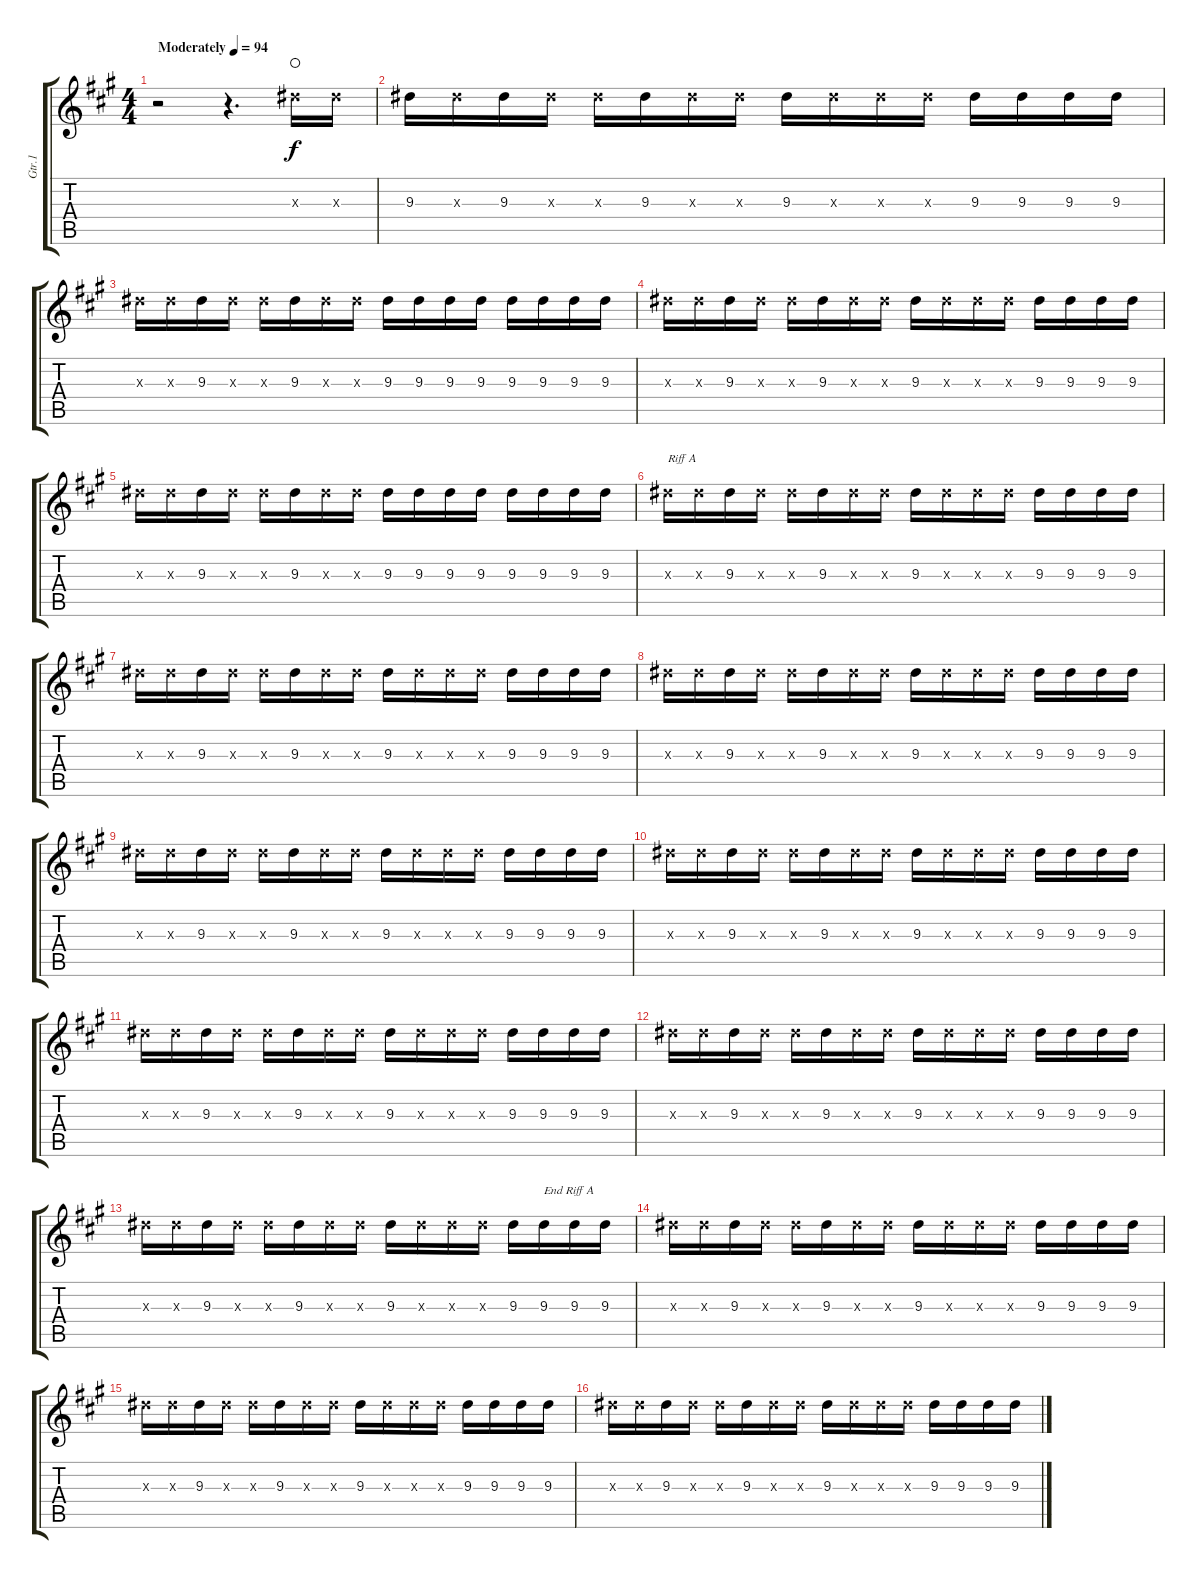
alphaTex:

\track ("Gtr.1" "Gtr.1") {instrument overdrivenguitar}
\staff {score tabs}
\tuning (Eb4 Bb3 Gb3 Db3 Ab2 Eb2) {hide}
\ts (4 4)
\tempo (94 "Moderately")
\clef g2
\ks a
r.2{dy f instrument overdrivenguitar} r.4{d} 9.3{x}.16{waho} 9.3{x}.16 |
9.3.16 9.3{x}.16 9.3.16 9.3{x}.16 9.3{x}.16 9.3.16 9.3{x}.16 9.3{x}.16 9.3.16 9.3{x}.16 9.3{x}.16 9.3{x}.16 9.3.16 9.3.16 9.3.16 9.3.16 |
9.3{x}.16 9.3{x}.16 9.3.16 9.3{x}.16 9.3{x}.16 9.3.16 9.3{x}.16 9.3{x}.16 9.3.16 9.3.16 9.3.16 9.3.16 9.3.16 9.3.16 9.3.16 9.3.16 |
9.3{x}.16 9.3{x}.16 9.3.16 9.3{x}.16 9.3{x}.16 9.3.16 9.3{x}.16 9.3{x}.16 9.3.16 9.3{x}.16 9.3{x}.16 9.3{x}.16 9.3.16 9.3.16 9.3.16 9.3.16 |
9.3{x}.16 9.3{x}.16 9.3.16 9.3{x}.16 9.3{x}.16 9.3.16 9.3{x}.16 9.3{x}.16 9.3.16 9.3.16 9.3.16 9.3.16 9.3.16 9.3.16 9.3.16 9.3.16 |
9.3{x}.16{txt "Riff A"} 9.3{x}.16 9.3.16 9.3{x}.16 9.3{x}.16 9.3.16 9.3{x}.16 9.3{x}.16 9.3.16 9.3{x}.16 9.3{x}.16 9.3{x}.16 9.3.16 9.3.16 9.3.16 9.3.16 |
9.3{x}.16 9.3{x}.16 9.3.16 9.3{x}.16 9.3{x}.16 9.3.16 9.3{x}.16 9.3{x}.16 9.3.16 9.3{x}.16 9.3{x}.16 9.3{x}.16 9.3.16 9.3.16 9.3.16 9.3.16 |
9.3{x}.16 9.3{x}.16 9.3.16 9.3{x}.16 9.3{x}.16 9.3.16 9.3{x}.16 9.3{x}.16 9.3.16 9.3{x}.16 9.3{x}.16 9.3{x}.16 9.3.16 9.3.16 9.3.16 9.3.16 |
9.3{x}.16 9.3{x}.16 9.3.16 9.3{x}.16 9.3{x}.16 9.3.16 9.3{x}.16 9.3{x}.16 9.3.16 9.3{x}.16 9.3{x}.16 9.3{x}.16 9.3.16 9.3.16 9.3.16 9.3.16 |
9.3{x}.16 9.3{x}.16 9.3.16 9.3{x}.16 9.3{x}.16 9.3.16 9.3{x}.16 9.3{x}.16 9.3.16 9.3{x}.16 9.3{x}.16 9.3{x}.16 9.3.16 9.3.16 9.3.16 9.3.16 |
9.3{x}.16 9.3{x}.16 9.3.16 9.3{x}.16 9.3{x}.16 9.3.16 9.3{x}.16 9.3{x}.16 9.3.16 9.3{x}.16 9.3{x}.16 9.3{x}.16 9.3.16 9.3.16 9.3.16 9.3.16 |
9.3{x}.16 9.3{x}.16 9.3.16 9.3{x}.16 9.3{x}.16 9.3.16 9.3{x}.16 9.3{x}.16 9.3.16 9.3{x}.16 9.3{x}.16 9.3{x}.16 9.3.16 9.3.16 9.3.16 9.3.16 |
9.3{x}.16 9.3{x}.16 9.3.16 9.3{x}.16 9.3{x}.16 9.3.16 9.3{x}.16 9.3{x}.16 9.3.16 9.3{x}.16 9.3{x}.16 9.3{x}.16 9.3.16 9.3.16{txt "End Riff A"} 9.3.16 9.3.16 |
9.3{x}.16 9.3{x}.16 9.3.16 9.3{x}.16 9.3{x}.16 9.3.16 9.3{x}.16 9.3{x}.16 9.3.16 9.3{x}.16 9.3{x}.16 9.3{x}.16 9.3.16 9.3.16 9.3.16 9.3.16 |
9.3{x}.16 9.3{x}.16 9.3.16 9.3{x}.16 9.3{x}.16 9.3.16 9.3{x}.16 9.3{x}.16 9.3.16 9.3{x}.16 9.3{x}.16 9.3{x}.16 9.3.16 9.3.16 9.3.16 9.3.16 |
9.3{x}.16 9.3{x}.16 9.3.16 9.3{x}.16 9.3{x}.16 9.3.16 9.3{x}.16 9.3{x}.16 9.3.16 9.3{x}.16 9.3{x}.16 9.3{x}.16 9.3.16 9.3.16 9.3.16 9.3.16
